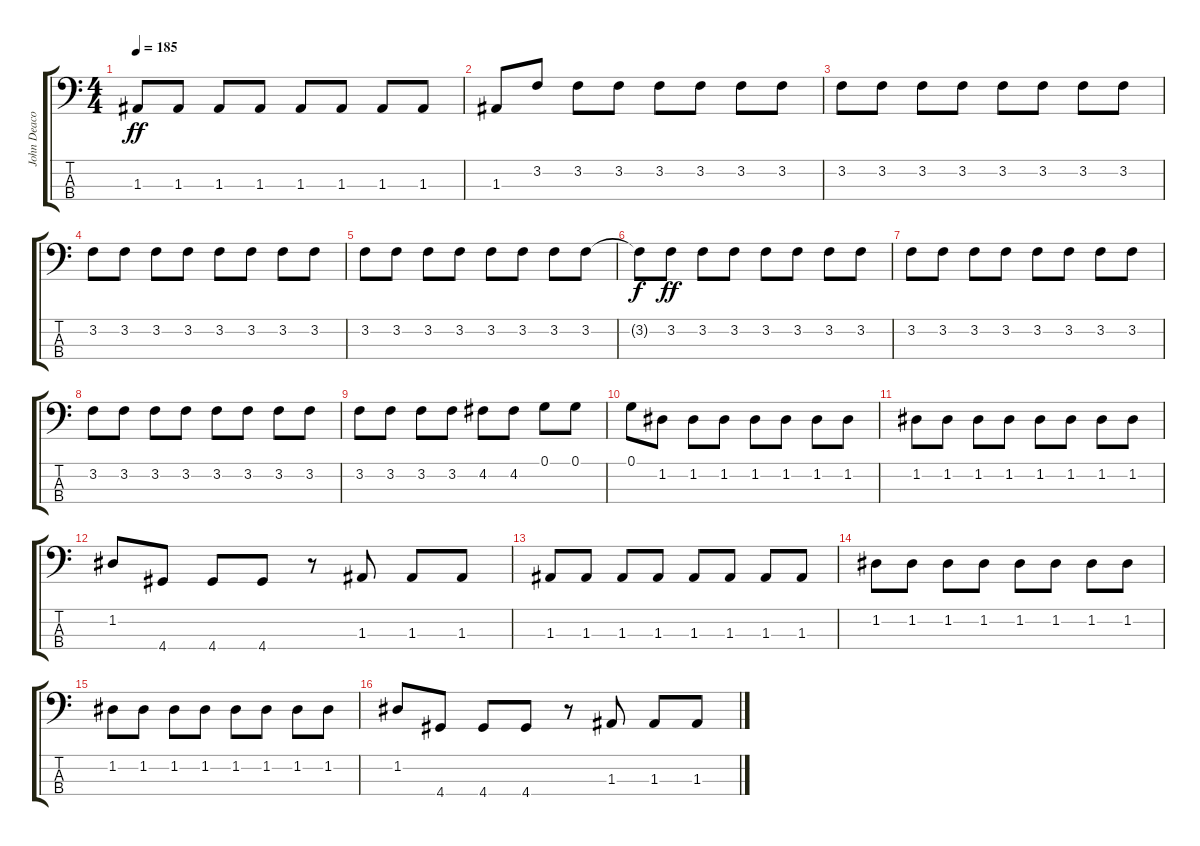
\track ("John Deacon" "John Deaco") {instrument electricbassfinger}
\staff {score tabs}
\tuning (G2 D2 A1 E1) {hide}
\ts (4 4)
\tempo 185
\clef f4
\ks c
1.3.8{dy ff} 1.3.8 1.3.8 1.3.8 1.3.8 1.3.8 1.3.8 1.3.8 |
1.3.8 3.2.8 3.2.8 3.2.8 3.2.8 3.2.8 3.2.8 3.2.8 |
3.2.8 3.2.8 3.2.8 3.2.8 3.2.8 3.2.8 3.2.8 3.2.8 |
3.2.8 3.2.8 3.2.8 3.2.8 3.2.8 3.2.8 3.2.8 3.2.8 |
3.2.8 3.2.8 3.2.8 3.2.8 3.2.8 3.2.8 3.2.8 3.2.8 |
3.2{t}.8{dy f} 3.2.8{dy ff} 3.2.8 3.2.8 3.2.8 3.2.8 3.2.8 3.2.8 |
3.2.8 3.2.8 3.2.8 3.2.8 3.2.8 3.2.8 3.2.8 3.2.8 |
3.2.8 3.2.8 3.2.8 3.2.8 3.2.8 3.2.8 3.2.8 3.2.8 |
3.2.8 3.2.8 3.2.8 3.2.8 4.2.8 4.2.8 0.1.8 0.1.8 |
0.1.8 1.2.8 1.2.8 1.2.8 1.2.8 1.2.8 1.2.8 1.2.8 |
1.2.8 1.2.8 1.2.8 1.2.8 1.2.8 1.2.8 1.2.8 1.2.8 |
1.2.8 4.4.8 4.4.8 4.4.8 r.8 1.3.8 1.3.8 1.3.8 |
1.3.8 1.3.8 1.3.8 1.3.8 1.3.8 1.3.8 1.3.8 1.3.8 |
1.2.8 1.2.8 1.2.8 1.2.8 1.2.8 1.2.8 1.2.8 1.2.8 |
1.2.8 1.2.8 1.2.8 1.2.8 1.2.8 1.2.8 1.2.8 1.2.8 |
1.2.8 4.4.8 4.4.8 4.4.8 r.8 1.3.8 1.3.8 1.3.8
